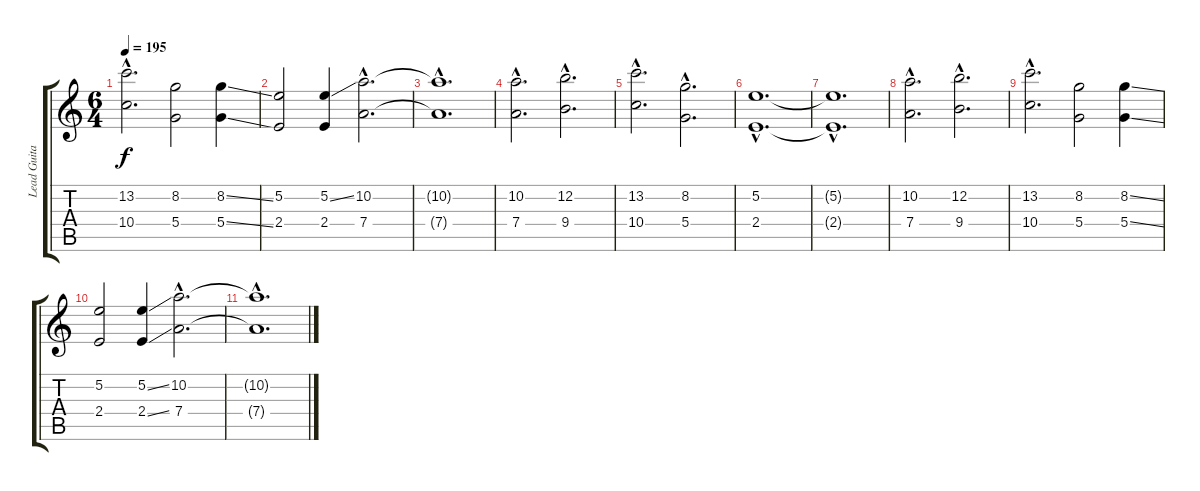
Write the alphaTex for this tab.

\track ("Lead Guitar II" "Lead Guita") {instrument distortionguitar}
\staff {score tabs}
\tuning (E4 B3 G3 D3 A2 E2) {hide}
\ts (6 4)
\tempo 195
\clef g2
\ks c
(13.2{hac} 10.4{hac}).2{d dy f} (8.2 5.4).2 (8.2{ss} 5.4{ss}).4 |
(5.2 2.4).2 (5.2{ss} 2.4).4 (10.2{hac} 7.4{hac}).2{d} |
(10.2{hac t} 7.4{hac t}).1{d} |
(10.2{hac} 7.4{hac}).2{d} (12.2{hac} 9.4{hac}).2{d} |
(13.2{hac} 10.4{hac}).2{d} (8.2{hac} 5.4{hac}).2{d} |
(5.2{hac} 2.4{hac}).1{d} |
(5.2{hac t} 2.4{hac t}).1{d} |
(10.2{hac} 7.4{hac}).2{d} (12.2{hac} 9.4{hac}).2{d} |
(13.2{hac} 10.4{hac}).2{d} (8.2 5.4).2 (8.2{ss} 5.4{ss}).4 |
(5.2 2.4).2 (5.2{ss} 2.4{ss}).4 (10.2{hac} 7.4{hac}).2{d} |
(10.2{hac t} 7.4{hac t}).1{d}
